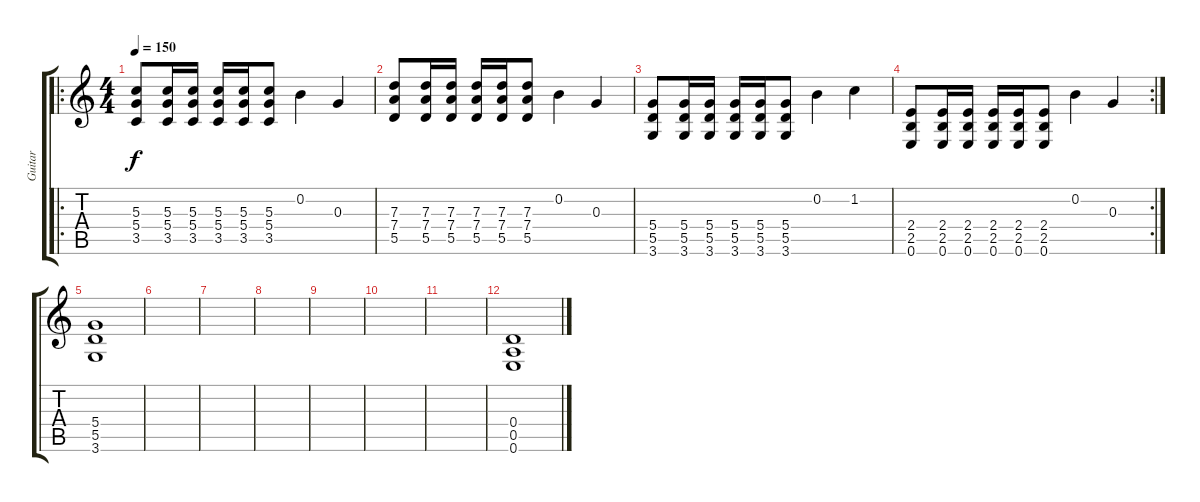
\track ("Guitar" "Guitar") {instrument distortionguitar}
\staff {score tabs}
\tuning (E4 B3 G3 D3 A2 E2) {hide}
\ro
\ts (4 4)
\tempo 150
\clef g2
\ks c
(5.3 5.4 3.5).8{dy f instrument distortionguitar} (5.3 5.4 3.5).16 (5.3 5.4 3.5).16 (5.3 5.4 3.5).16 (5.3 5.4 3.5).16 (5.3 5.4 3.5).8 0.2.4 0.3.4 |
(7.3 7.4 5.5).8 (7.3 7.4 5.5).16 (7.3 7.4 5.5).16 (7.3 7.4 5.5).16 (7.3 7.4 5.5).16 (7.3 7.4 5.5).8 0.2.4 0.3.4 |
(5.4 5.5 3.6).8 (5.4 5.5 3.6).16 (5.4 5.5 3.6).16 (5.4 5.5 3.6).16 (5.4 5.5 3.6).16 (5.4 5.5 3.6).8 0.2.4 1.2.4 |
\rc 2
(2.4 2.5 0.6).8 (2.4 2.5 0.6).16 (2.4 2.5 0.6).16 (2.4 2.5 0.6).16 (2.4 2.5 0.6).16 (2.4 2.5 0.6).8 0.2.4 0.3.4 |
(5.4 5.5 3.6).1 |
|
|
|
|
|
|
(0.4 0.5 0.6).1
